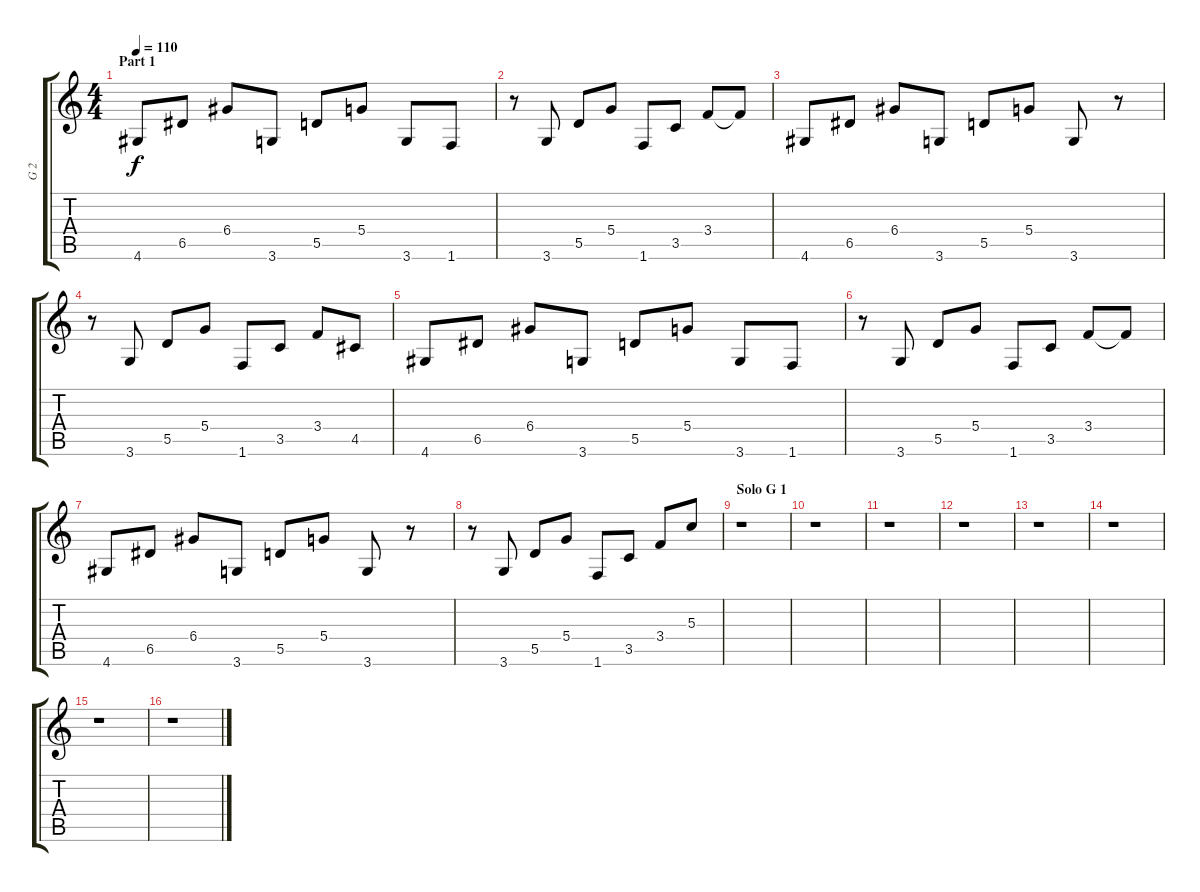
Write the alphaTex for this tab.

\track ("G 2" "G 2") {instrument acousticguitarnylon}
\staff {score tabs}
\tuning (E4 B3 G3 D3 A2 E2) {hide}
\ts (4 4)
\section ("" "Part 1")
\tempo 110
\clef g2
\ks c
4.6.8{dy f} 6.5.8 6.4.8 3.6.8 5.5.8 5.4.8 3.6.8 1.6.8 |
r.8 3.6.8 5.5.8 5.4.8 1.6.8 3.5.8 3.4.8 3.4{t}.8 |
4.6.8 6.5.8 6.4.8 3.6.8 5.5.8 5.4.8 3.6.8 r.8 |
r.8 3.6.8 5.5.8 5.4.8 1.6.8 3.5.8 3.4.8 4.5.8 |
4.6.8 6.5.8 6.4.8 3.6.8 5.5.8 5.4.8 3.6.8 1.6.8 |
r.8 3.6.8 5.5.8 5.4.8 1.6.8 3.5.8 3.4.8 3.4{t}.8 |
4.6.8 6.5.8 6.4.8 3.6.8 5.5.8 5.4.8 3.6.8 r.8 |
r.8 3.6.8 5.5.8 5.4.8 1.6.8 3.5.8 3.4.8 5.3.8 |
\section ("" "Solo G 1")
r.1 |
r.1 |
r.1 |
r.1 |
r.1 |
r.1 |
r.1 |
r.1
